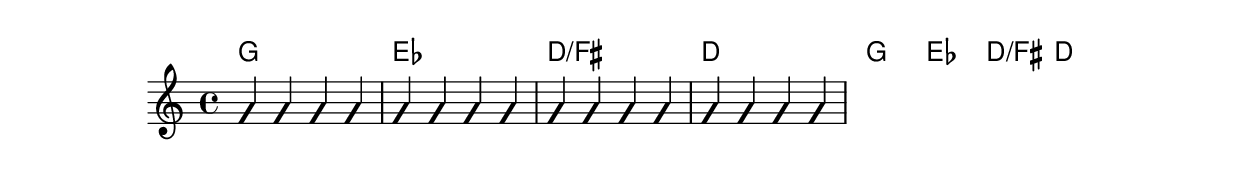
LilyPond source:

\version "2.18.0"

\book {
    \score {
        \new staff {
            <<
            \chords { g1 ees d:/fis d g1 ees d:/fis d}
            \new Voice \with {
                \consists "Pitch_squash_engraver"
                } 
            \relative c'' { 
                \override NoteHead.style = #'slash
                g4 g4 g4 g4 | g4 g4 g4 g4 | g4 g4 g4 g4 | g4 g4 g4 g4 
                }
            >>
        }
    }
}
